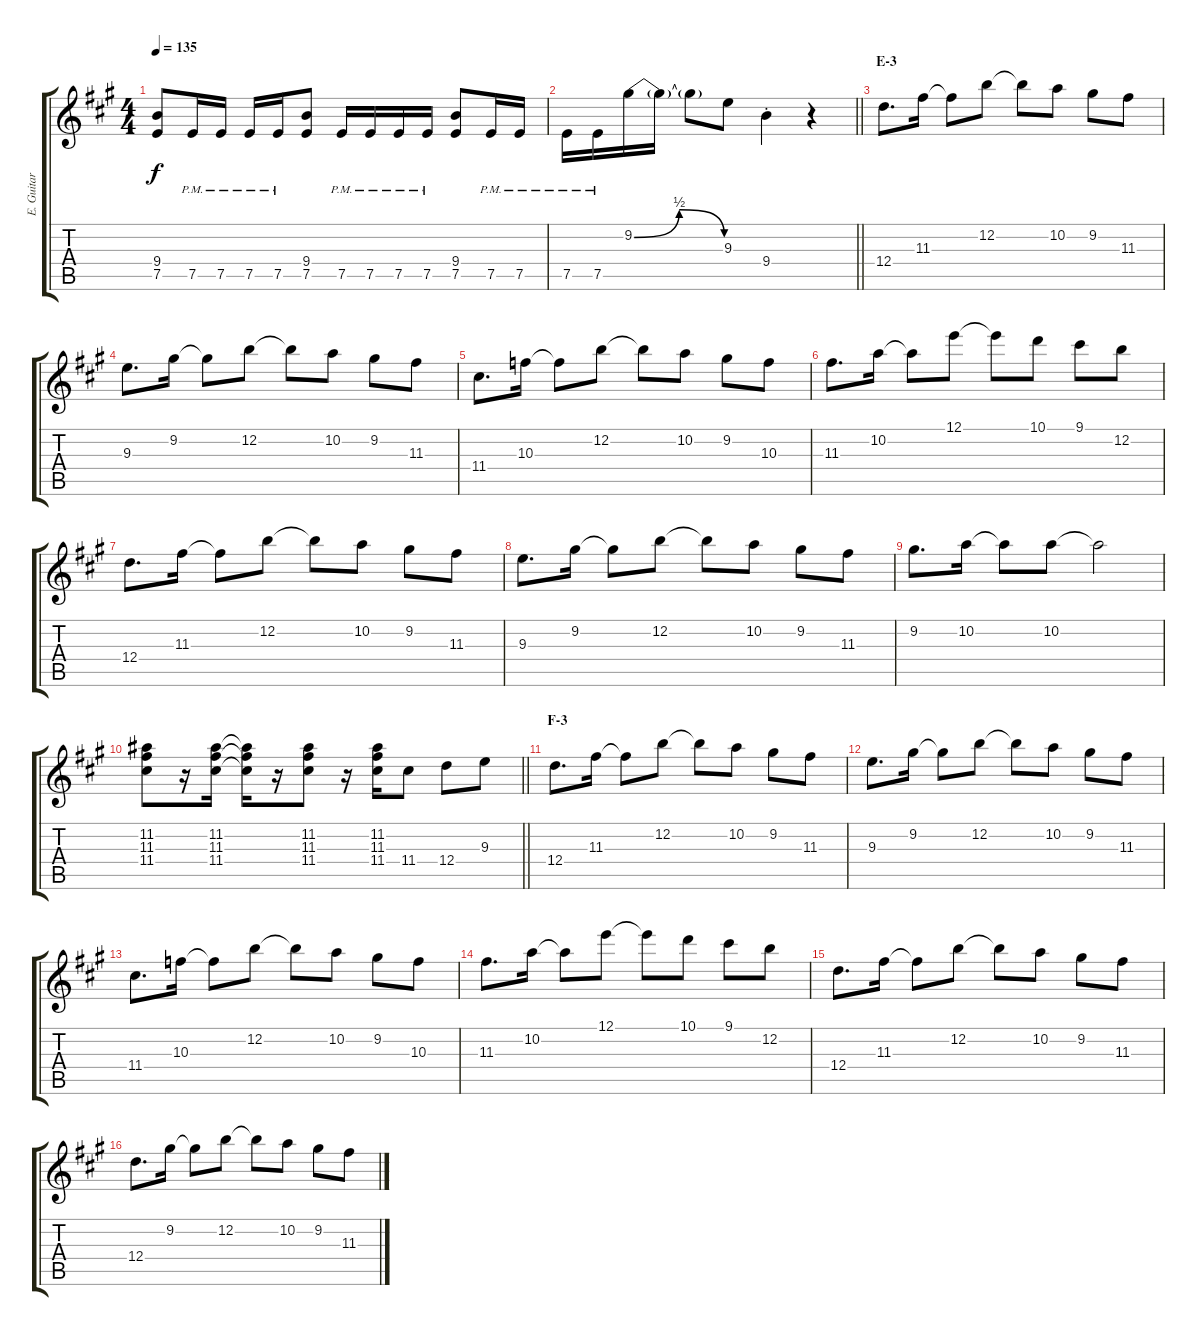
\track ("E. Guitar I" "E. Guitar ") {instrument overdrivenguitar}
\staff {score tabs}
\tuning (E4 B3 G3 D3 A2 E2) {hide}
\ts (4 4)
\tempo 135
\clef g2
\ks a
(9.4 7.5).8{dy f} 7.5{pm}.16 7.5{pm}.16 7.5{pm}.16 7.5{pm}.16 (9.4 7.5).8 7.5{pm}.16 7.5{pm}.16 7.5{pm}.16 7.5{pm}.16 (9.4 7.5).8 7.5{pm}.16 7.5{pm}.16 |
\barLineRight lightlight
7.5{pm}.16 7.5{pm}.16 9.2{be (bendrelease 0 0 30 2 30 2 60 0)}.16 9.2{t}.16 9.2{t}.8 9.3.8 9.4{st}.4 r.4 |
\section ("" "E-3")
12.4.8{d} 11.3.16 11.3{t}.8 12.2.8 12.2{t}.8 10.2.8 9.2.8 11.3.8 |
9.3.8{d} 9.2.16 9.2{t}.8 12.2.8 12.2{t}.8 10.2.8 9.2.8 11.3.8 |
11.4.8{d} 10.3.16 10.3{t}.8 12.2.8 12.2{t}.8 10.2.8 9.2.8 10.3.8 |
11.3.8{d} 10.2.16 10.2{t}.8 12.1.8 12.1{t}.8 10.1.8 9.1.8 12.2.8 |
12.4.8{d} 11.3.16 11.3{t}.8 12.2.8 12.2{t}.8 10.2.8 9.2.8 11.3.8 |
9.3.8{d} 9.2.16 9.2{t}.8 12.2.8 12.2{t}.8 10.2.8 9.2.8 11.3.8 |
9.2.8{d} 10.2.16 10.2{t}.8 10.2.8 10.2{t}.2 |
\barLineRight lightlight
(11.2 11.3 11.4).8 r.16 (11.2 11.3 11.4).16 (11.2{t} 11.3{t} 11.4{t}).16 r.16 (11.2 11.3 11.4).8 r.16 (11.2 11.3 11.4).16 11.4.8 12.4.8 9.3.8 |
\section ("" "F-3")
12.4.8{d} 11.3.16 11.3{t}.8 12.2.8 12.2{t}.8 10.2.8 9.2.8 11.3.8 |
9.3.8{d} 9.2.16 9.2{t}.8 12.2.8 12.2{t}.8 10.2.8 9.2.8 11.3.8 |
11.4.8{d} 10.3.16 10.3{t}.8 12.2.8 12.2{t}.8 10.2.8 9.2.8 10.3.8 |
11.3.8{d} 10.2.16 10.2{t}.8 12.1.8 12.1{t}.8 10.1.8 9.1.8 12.2.8 |
12.4.8{d} 11.3.16 11.3{t}.8 12.2.8 12.2{t}.8 10.2.8 9.2.8 11.3.8 |
12.4.8{d} 9.2.16 9.2{t}.8 12.2.8 12.2{t}.8 10.2.8 9.2.8 11.3.8
